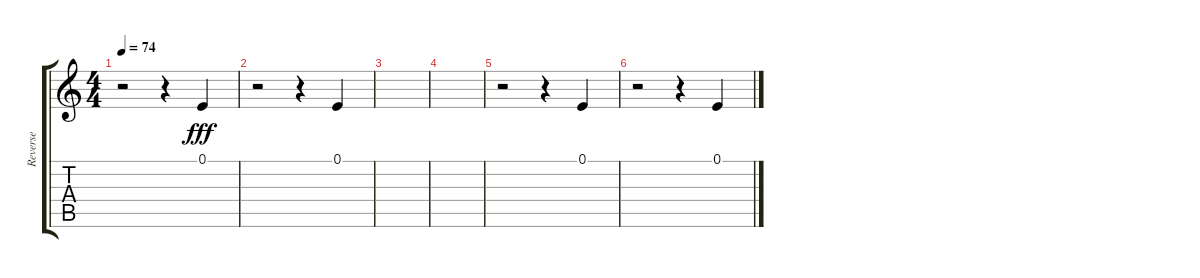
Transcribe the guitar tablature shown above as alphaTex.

\track ("Reverse" "Reverse") {instrument reversecymbal}
\staff {score tabs}
\tuning (E4 B3 G3 D3 A2 E2) {hide}
\ts (4 4)
\tempo 74
\clef g2
\ks c
r.2{dy fff} r.4 0.1.4 |
r.2 r.4 0.1.4 |
|
|
r.2 r.4 0.1.4 |
r.2 r.4 0.1.4
